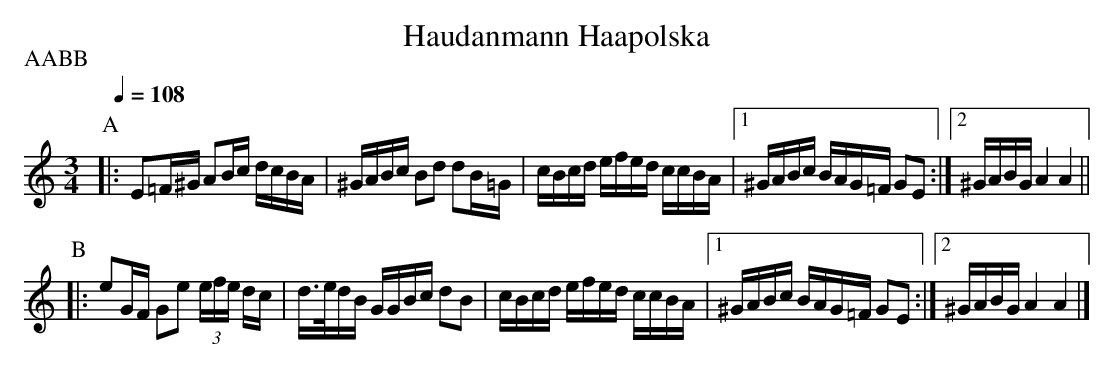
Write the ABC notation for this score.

X:1
T:Haudanmann Haapolska
M:3/4
L:1/16
P:AABB
Q:1/4=108
K:AMin%TransposedfromEMin
P:A
|:E2=F^G A2Bc dcBA | ^GABc B2d2 d2B=G|cBcd efed ccBA |[1 ^GABc BAG=F G2E2:|\
[2 ^GABG A4 A4 ||
P:B
|:e2GF G2e2 (3efe dc| d>edB GGBc d2B2 |cBcd efed ccBA |[1 ^GABc BAG=F G2E2:|\
[2 ^GABG A4 A4 |]
